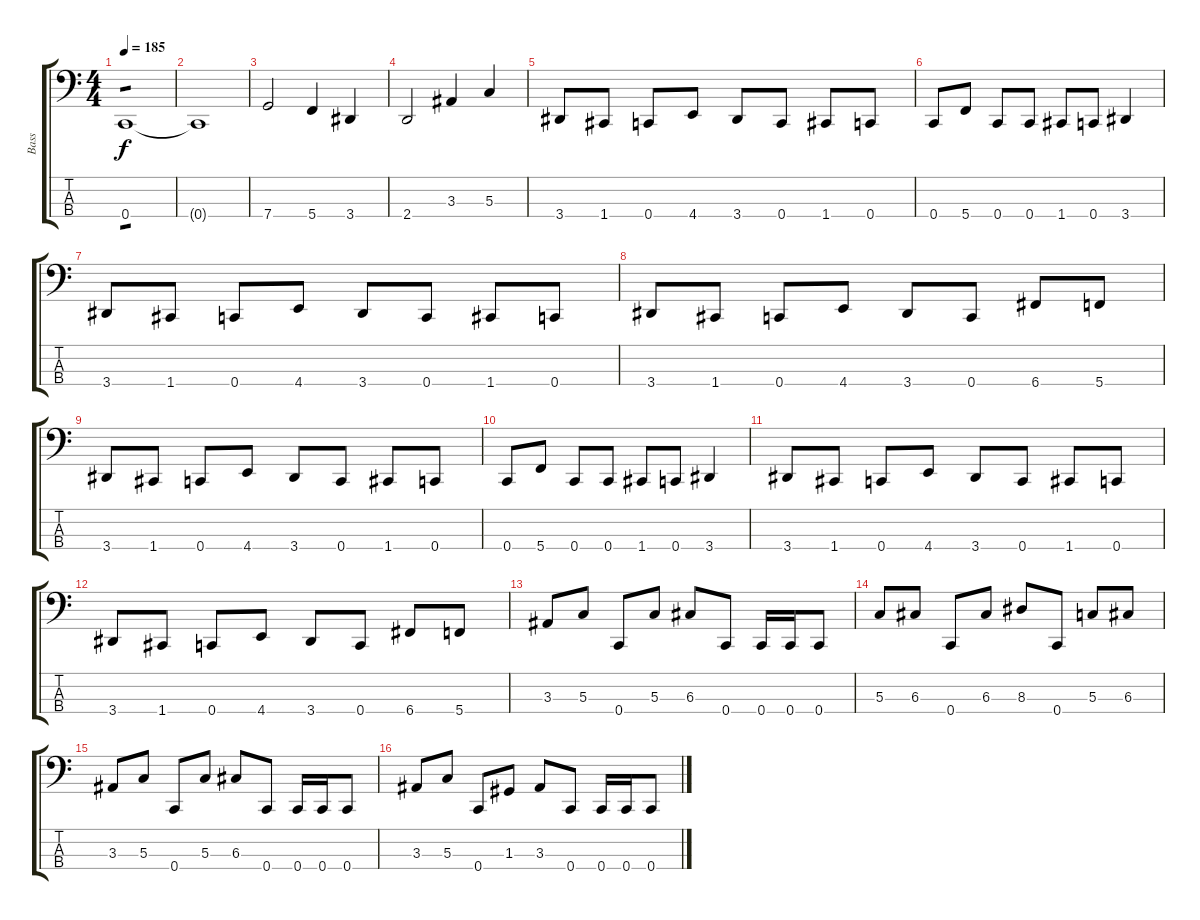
\track ("Bass" "Bass") {instrument electricbasspick}
\staff {score tabs}
\tuning (F2 C2 G1 C1) {hide}
\ts (4 4)
\tempo 185
\clef f4
\ks c
0.4.1{tp 1 dy f} |
0.4{t}.1 |
7.4.2 5.4.4 3.4.4 |
2.4.2 3.3.4 5.3.4 |
3.4.8 1.4.8 0.4.8 4.4.8 3.4.8 0.4.8 1.4.8 0.4.8 |
0.4.8 5.4.8 0.4.8 0.4.8 1.4.8 0.4.8 3.4.4 |
3.4.8 1.4.8 0.4.8 4.4.8 3.4.8 0.4.8 1.4.8 0.4.8 |
3.4.8 1.4.8 0.4.8 4.4.8 3.4.8 0.4.8 6.4.8 5.4.8 |
3.4.8 1.4.8 0.4.8 4.4.8 3.4.8 0.4.8 1.4.8 0.4.8 |
0.4.8 5.4.8 0.4.8 0.4.8 1.4.8 0.4.8 3.4.4 |
3.4.8 1.4.8 0.4.8 4.4.8 3.4.8 0.4.8 1.4.8 0.4.8 |
3.4.8 1.4.8 0.4.8 4.4.8 3.4.8 0.4.8 6.4.8 5.4.8 |
3.3.8 5.3.8 0.4.8 5.3.8 6.3.8 0.4.8 0.4.16 0.4.16 0.4.8 |
5.3.8 6.3.8 0.4.8 6.3.8 8.3.8 0.4.8 5.3.8 6.3.8 |
3.3.8 5.3.8 0.4.8 5.3.8 6.3.8 0.4.8 0.4.16 0.4.16 0.4.8 |
3.3.8 5.3.8 0.4.8 1.3.8 3.3.8 0.4.8 0.4.16 0.4.16 0.4.8
